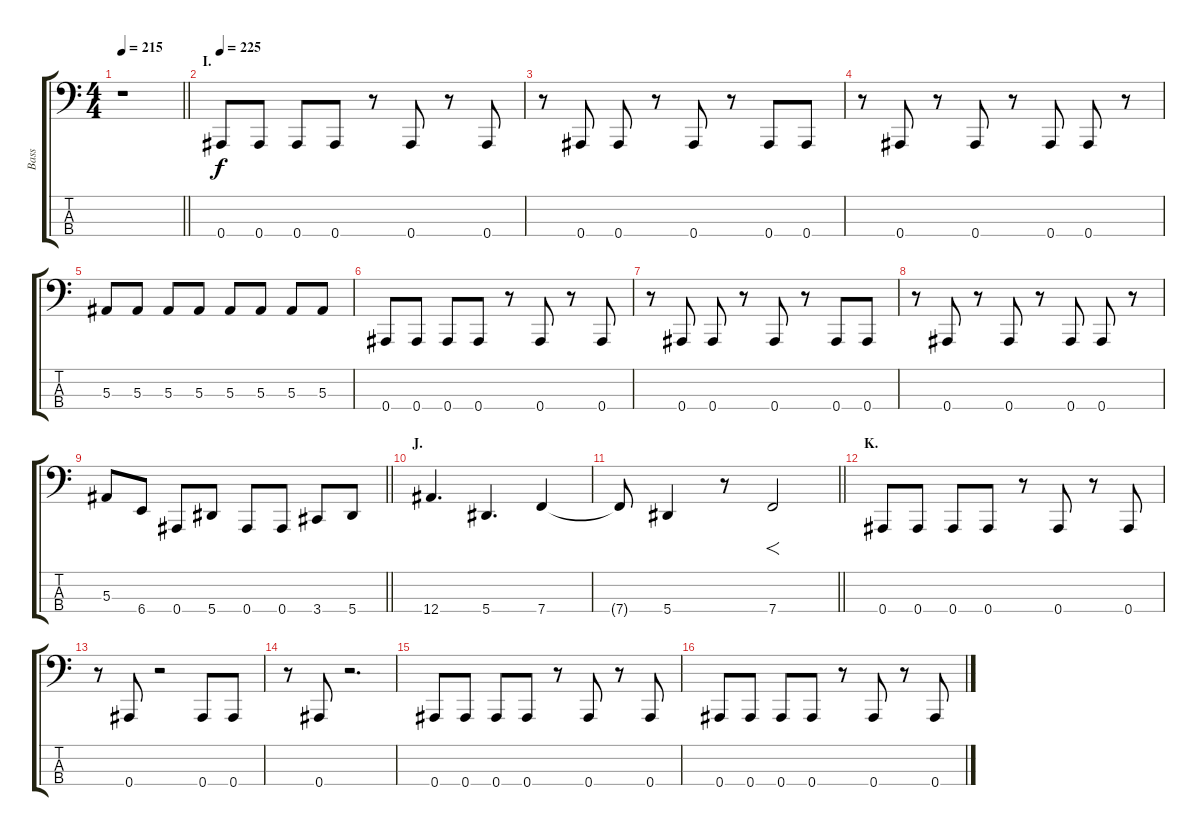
\track ("Bass" "Bass") {instrument electricbasspick}
\staff {score tabs}
\tuning (Eb2 Bb1 F1 Bb0) {hide}
\ts (4 4)
\tempo 215
\clef f4
\barLineRight lightlight
\ks c
r.1{dy f} |
\section ("" "I.")
\tempo 225
0.4.8 0.4.8 0.4.8 0.4.8 r.8 0.4.8 r.8 0.4.8 |
r.8 0.4.8 0.4.8 r.8 0.4.8 r.8 0.4.8 0.4.8 |
r.8 0.4.8 r.8 0.4.8 r.8 0.4.8 0.4.8 r.8 |
5.3.8 5.3.8 5.3.8 5.3.8 5.3.8 5.3.8 5.3.8 5.3.8 |
0.4.8 0.4.8 0.4.8 0.4.8 r.8 0.4.8 r.8 0.4.8 |
r.8 0.4.8 0.4.8 r.8 0.4.8 r.8 0.4.8 0.4.8 |
r.8 0.4.8 r.8 0.4.8 r.8 0.4.8 0.4.8 r.8 |
\barLineRight lightlight
5.3.8 6.4.8 0.4.8 5.4.8 0.4.8 0.4.8 3.4.8 5.4.8 |
\section ("" "J.")
12.4.4{d} 5.4.4{d} 7.4.4 |
\barLineRight lightlight
7.4{t}.8 5.4.4 r.8 7.4.2{f} |
\section ("" "K.")
0.4.8 0.4.8 0.4.8 0.4.8 r.8 0.4.8 r.8 0.4.8 |
r.8 0.4.8 r.2 0.4.8 0.4.8 |
r.8 0.4.8 r.2{d} |
0.4.8 0.4.8 0.4.8 0.4.8 r.8 0.4.8 r.8 0.4.8 |
0.4.8 0.4.8 0.4.8 0.4.8 r.8 0.4.8 r.8 0.4.8
